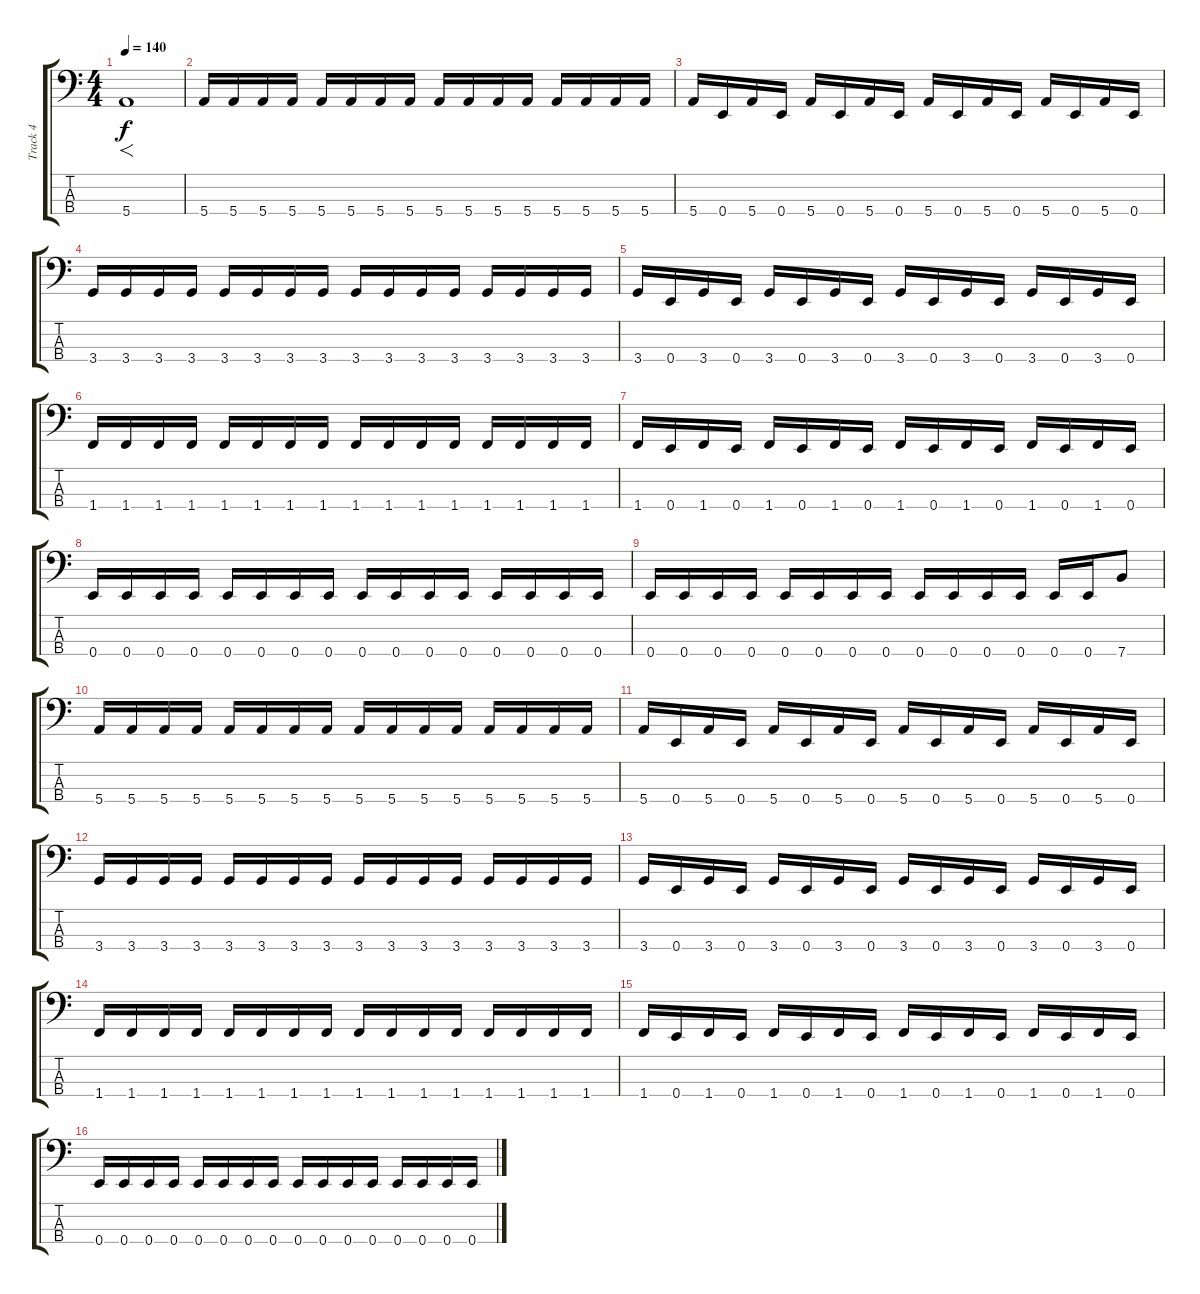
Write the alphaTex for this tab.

\track ("Track 4" "Track 4") {instrument electricbassfinger}
\staff {score tabs}
\tuning (G2 D2 A1 E1) {hide}
\ts (4 4)
\tempo 140
\clef f4
\ks c
5.4.1{f dy f instrument electricbassfinger} |
5.4.16 5.4.16 5.4.16 5.4.16 5.4.16 5.4.16 5.4.16 5.4.16 5.4.16 5.4.16 5.4.16 5.4.16 5.4.16 5.4.16 5.4.16 5.4.16 |
5.4.16 0.4.16 5.4.16 0.4.16 5.4.16 0.4.16 5.4.16 0.4.16 5.4.16 0.4.16 5.4.16 0.4.16 5.4.16 0.4.16 5.4.16 0.4.16 |
3.4.16 3.4.16 3.4.16 3.4.16 3.4.16 3.4.16 3.4.16 3.4.16 3.4.16 3.4.16 3.4.16 3.4.16 3.4.16 3.4.16 3.4.16 3.4.16 |
3.4.16 0.4.16 3.4.16 0.4.16 3.4.16 0.4.16 3.4.16 0.4.16 3.4.16 0.4.16 3.4.16 0.4.16 3.4.16 0.4.16 3.4.16 0.4.16 |
1.4.16 1.4.16 1.4.16 1.4.16 1.4.16 1.4.16 1.4.16 1.4.16 1.4.16 1.4.16 1.4.16 1.4.16 1.4.16 1.4.16 1.4.16 1.4.16 |
1.4.16 0.4.16 1.4.16 0.4.16 1.4.16 0.4.16 1.4.16 0.4.16 1.4.16 0.4.16 1.4.16 0.4.16 1.4.16 0.4.16 1.4.16 0.4.16 |
0.4.16 0.4.16 0.4.16 0.4.16 0.4.16 0.4.16 0.4.16 0.4.16 0.4.16 0.4.16 0.4.16 0.4.16 0.4.16 0.4.16 0.4.16 0.4.16 |
0.4.16 0.4.16 0.4.16 0.4.16 0.4.16 0.4.16 0.4.16 0.4.16 0.4.16 0.4.16 0.4.16 0.4.16 0.4.16 0.4.16 7.4.8 |
5.4.16 5.4.16 5.4.16 5.4.16 5.4.16 5.4.16 5.4.16 5.4.16 5.4.16 5.4.16 5.4.16 5.4.16 5.4.16 5.4.16 5.4.16 5.4.16 |
5.4.16 0.4.16 5.4.16 0.4.16 5.4.16 0.4.16 5.4.16 0.4.16 5.4.16 0.4.16 5.4.16 0.4.16 5.4.16 0.4.16 5.4.16 0.4.16 |
3.4.16 3.4.16 3.4.16 3.4.16 3.4.16 3.4.16 3.4.16 3.4.16 3.4.16 3.4.16 3.4.16 3.4.16 3.4.16 3.4.16 3.4.16 3.4.16 |
3.4.16 0.4.16 3.4.16 0.4.16 3.4.16 0.4.16 3.4.16 0.4.16 3.4.16 0.4.16 3.4.16 0.4.16 3.4.16 0.4.16 3.4.16 0.4.16 |
1.4.16 1.4.16 1.4.16 1.4.16 1.4.16 1.4.16 1.4.16 1.4.16 1.4.16 1.4.16 1.4.16 1.4.16 1.4.16 1.4.16 1.4.16 1.4.16 |
1.4.16 0.4.16 1.4.16 0.4.16 1.4.16 0.4.16 1.4.16 0.4.16 1.4.16 0.4.16 1.4.16 0.4.16 1.4.16 0.4.16 1.4.16 0.4.16 |
0.4.16 0.4.16 0.4.16 0.4.16 0.4.16 0.4.16 0.4.16 0.4.16 0.4.16 0.4.16 0.4.16 0.4.16 0.4.16 0.4.16 0.4.16 0.4.16
